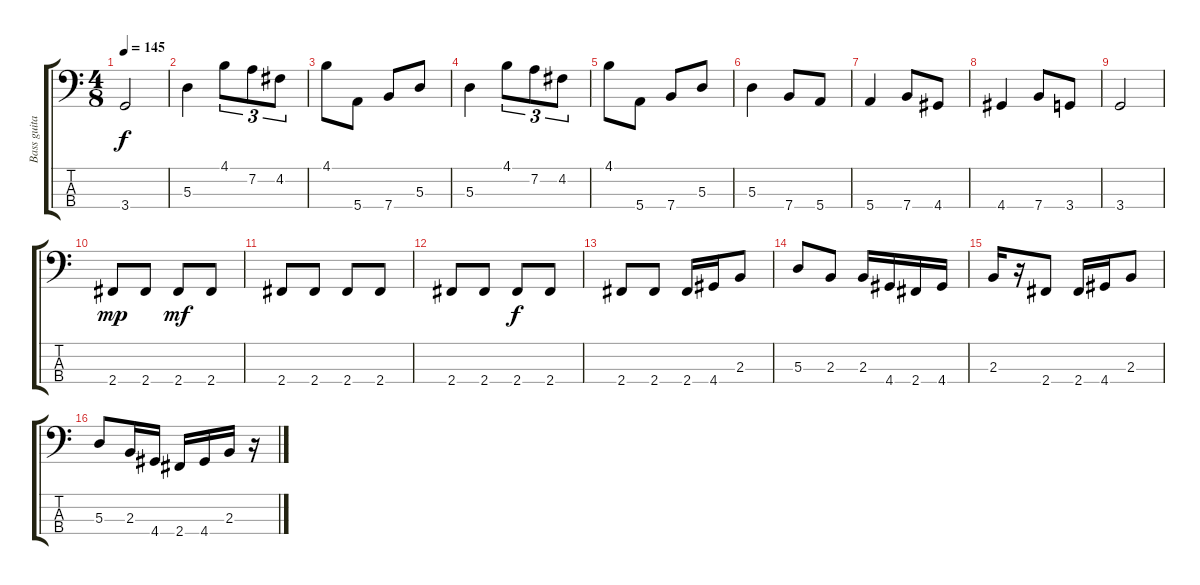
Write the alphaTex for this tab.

\track ("Bass guitar" "Bass guita") {instrument electricbassfinger}
\staff {score tabs}
\tuning (G2 D2 A1 E1) {hide}
\ts (4 8)
\tempo 145
\clef f4
\ks c
3.4.2{dy f} |
5.3.4 4.1.8{tu (3 2)} 7.2.8{tu (3 2)} 4.2.8{tu (3 2)} |
4.1.8 5.4.8 7.4.8 5.3.8 |
5.3.4 4.1.8{tu (3 2)} 7.2.8{tu (3 2)} 4.2.8{tu (3 2)} |
4.1.8 5.4.8 7.4.8 5.3.8 |
5.3.4 7.4.8 5.4.8 |
5.4.4 7.4.8 4.4.8 |
4.4.4 7.4.8 3.4.8 |
3.4.2 |
2.4.8{dy mp} 2.4.8 2.4.8{dy mf} 2.4.8 |
2.4.8 2.4.8 2.4.8 2.4.8 |
2.4.8 2.4.8 2.4.8{dy f} 2.4.8 |
2.4.8 2.4.8 2.4.16 4.4.16 2.3.8 |
5.3.8 2.3.8 2.3.16 4.4.16 2.4.16 4.4.16 |
2.3.16 r.16 2.4.8 2.4.16 4.4.16 2.3.8 |
5.3.8 2.3.16 4.4.16 2.4.16 4.4.16 2.3.16 r.16
